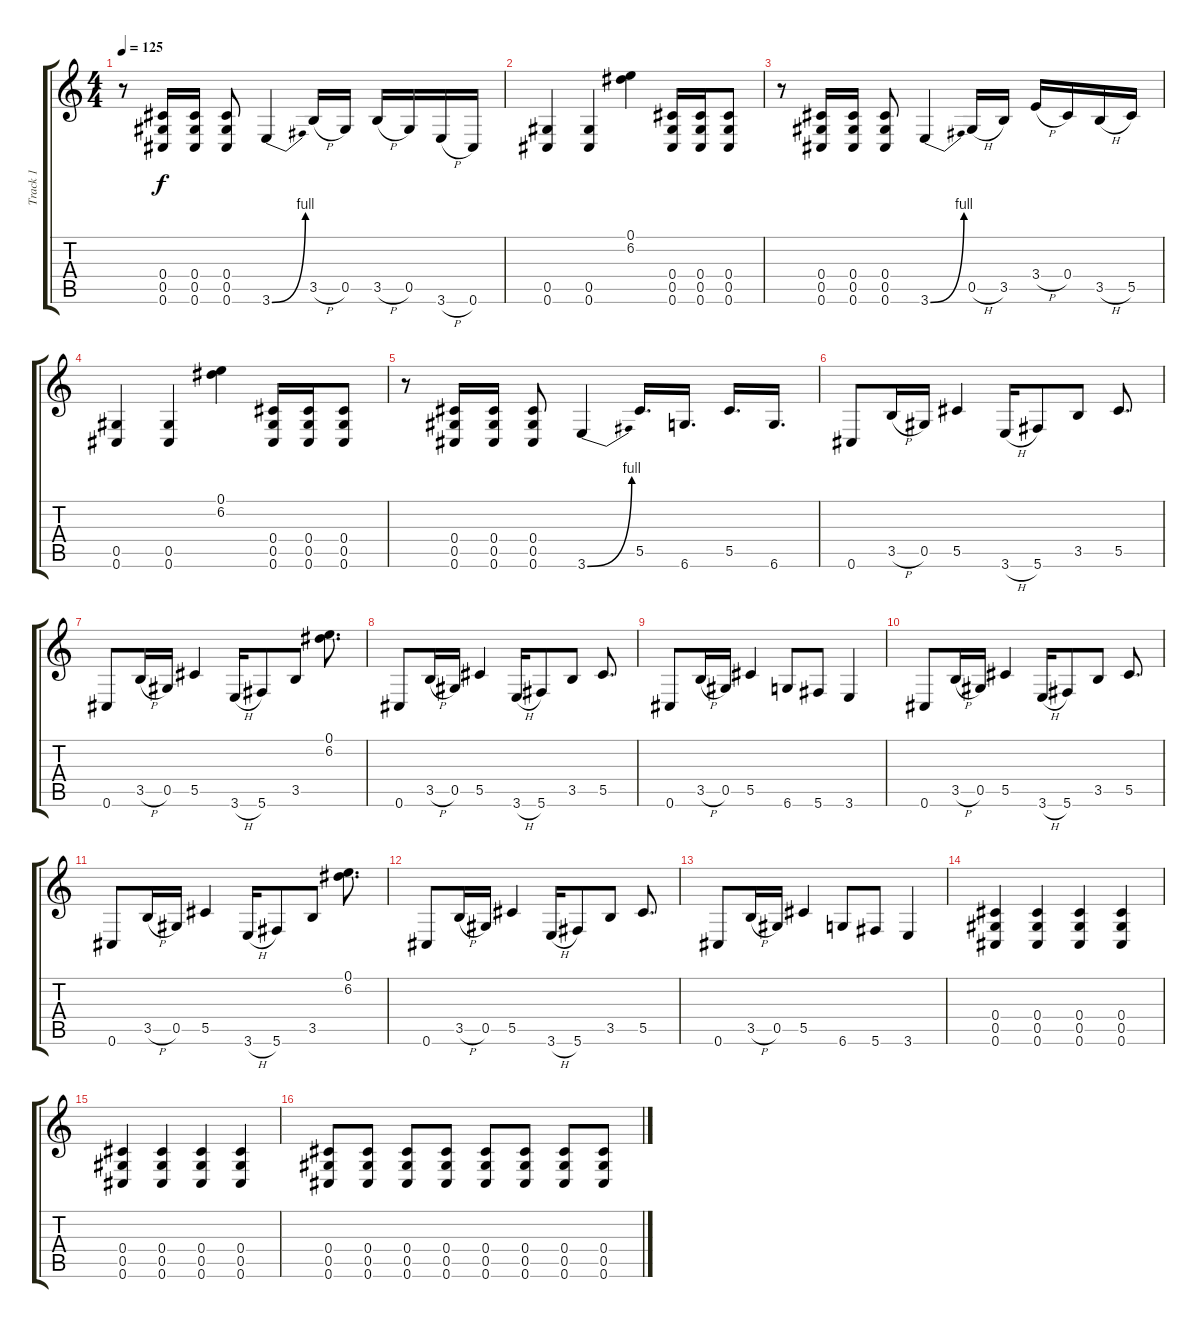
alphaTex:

\track ("Track 1" "Track 1") {instrument distortionguitar}
\staff {score tabs}
\tuning (Eb4 Bb3 Gb3 Db3 Ab2 Db2) {hide}
\ts (4 4)
\tempo 125
\clef g2
\ks c
r.8{dy f} (0.4 0.5 0.6).16 (0.4 0.5 0.6).16 (0.4 0.5 0.6).8 3.6{be (bend 0 0 60 4)}.4 3.5{h}.16 0.5.16 3.5{h}.16 0.5.16 3.6{h}.16 0.6.16 |
(0.5 0.6).4 (0.5 0.6).4 (0.1 6.2).4 (0.4 0.5 0.6).16 (0.4 0.5 0.6).16 (0.4 0.5 0.6).8 |
r.8 (0.4 0.5 0.6).16 (0.4 0.5 0.6).16 (0.4 0.5 0.6).8 3.6{be (bend 0 0 60 4)}.4 0.5{h}.16 3.5.16 3.4{h}.16 0.4.16 3.5{h}.16 5.5.16 |
(0.5 0.6).4 (0.5 0.6).4 (0.1 6.2).4 (0.4 0.5 0.6).16 (0.4 0.5 0.6).16 (0.4 0.5 0.6).8 |
r.8 (0.4 0.5 0.6).16 (0.4 0.5 0.6).16 (0.4 0.5 0.6).8 3.6{be (bend 0 0 60 4)}.4 5.5.16{d} 6.6.16{d} 5.5.16{d} 6.6.16{d} |
0.6.8 3.5{h}.16 0.5.16 5.5.4 3.6{h}.16 5.6.8 3.5.8 5.5.8{d} |
0.6.8 3.5{h}.16 0.5.16 5.5.4 3.6{h}.16 5.6.8 3.5.8 (0.1 6.2).8{d} |
0.6.8 3.5{h}.16 0.5.16 5.5.4 3.6{h}.16 5.6.8 3.5.8 5.5.8{d} |
0.6.8 3.5{h}.16 0.5.16 5.5.4 6.6.8 5.6.8 3.6.4 |
0.6.8 3.5{h}.16 0.5.16 5.5.4 3.6{h}.16 5.6.8 3.5.8 5.5.8{d} |
0.6.8 3.5{h}.16 0.5.16 5.5.4 3.6{h}.16 5.6.8 3.5.8 (0.1 6.2).8{d} |
0.6.8 3.5{h}.16 0.5.16 5.5.4 3.6{h}.16 5.6.8 3.5.8 5.5.8{d} |
0.6.8 3.5{h}.16 0.5.16 5.5.4 6.6.8 5.6.8 3.6.4 |
(0.4 0.5 0.6).4 (0.4 0.5 0.6).4 (0.4 0.5 0.6).4 (0.4 0.5 0.6).4 |
(0.4 0.5 0.6).4 (0.4 0.5 0.6).4 (0.4 0.5 0.6).4 (0.4 0.5 0.6).4 |
(0.4 0.5 0.6).8 (0.4 0.5 0.6).8 (0.4 0.5 0.6).8 (0.4 0.5 0.6).8 (0.4 0.5 0.6).8 (0.4 0.5 0.6).8 (0.4 0.5 0.6).8 (0.4 0.5 0.6).8
